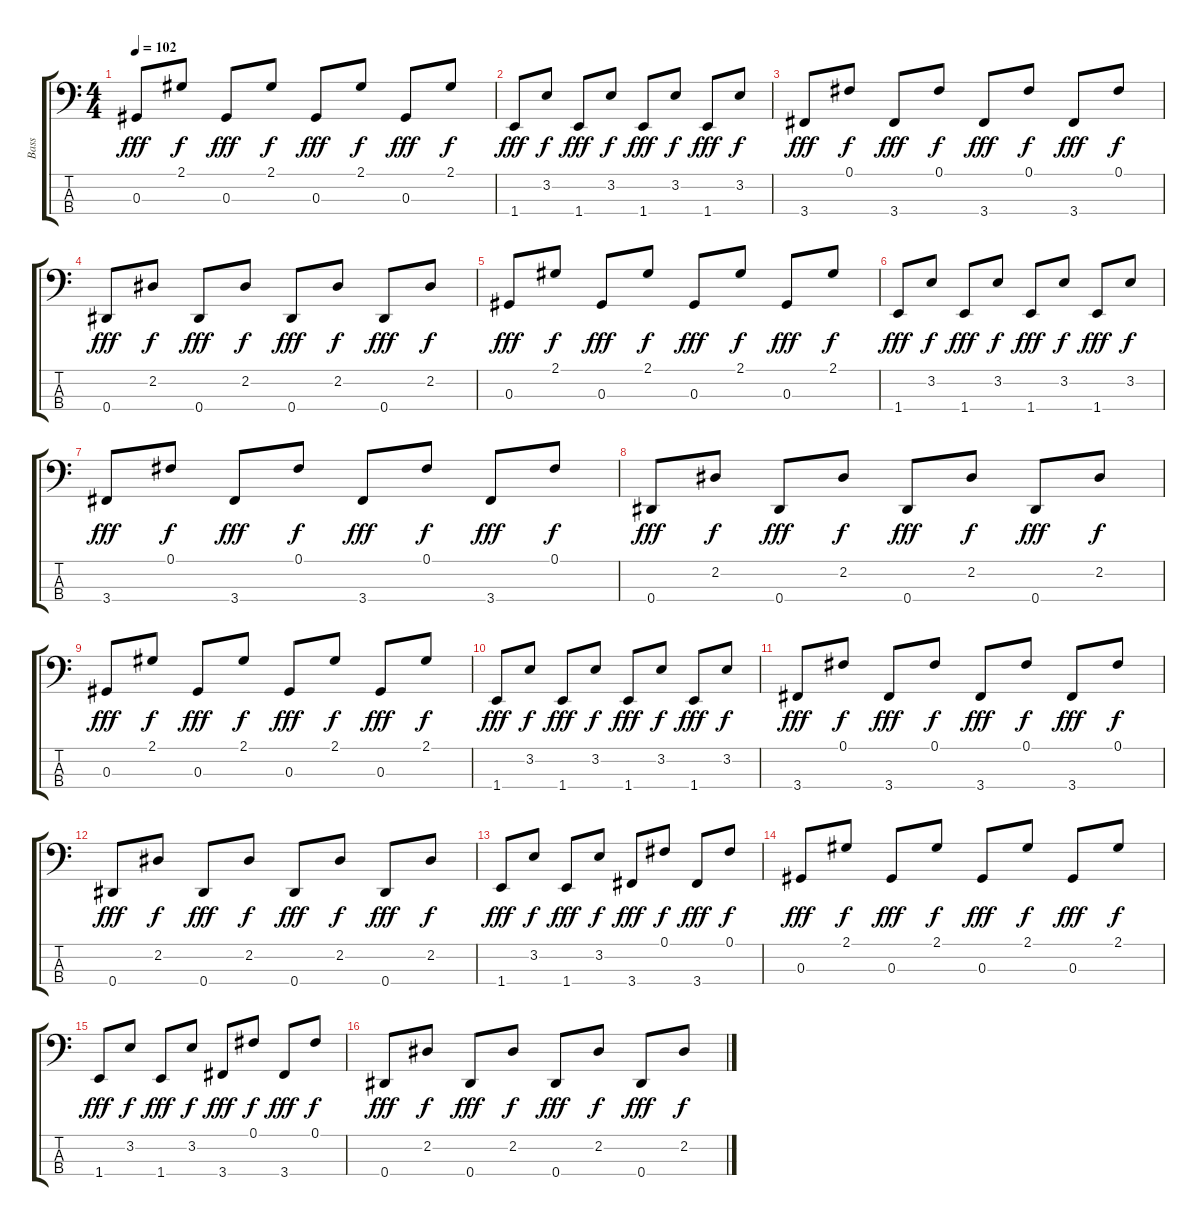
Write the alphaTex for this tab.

\track ("Bass" "Bass") {instrument electricbassfinger}
\staff {score tabs}
\tuning (Gb2 Db2 Ab1 Eb1) {hide}
\ts (4 4)
\tempo 102
\clef f4
\ks c
0.3.8{dy fff} 2.1.8{dy f} 0.3.8{dy fff} 2.1.8{dy f} 0.3.8{dy fff} 2.1.8{dy f} 0.3.8{dy fff} 2.1.8{dy f} |
1.4.8{dy fff} 3.2.8{dy f} 1.4.8{dy fff} 3.2.8{dy f} 1.4.8{dy fff} 3.2.8{dy f} 1.4.8{dy fff} 3.2.8{dy f} |
3.4.8{dy fff} 0.1.8{dy f} 3.4.8{dy fff} 0.1.8{dy f} 3.4.8{dy fff} 0.1.8{dy f} 3.4.8{dy fff} 0.1.8{dy f} |
0.4.8{dy fff} 2.2.8{dy f} 0.4.8{dy fff} 2.2.8{dy f} 0.4.8{dy fff} 2.2.8{dy f} 0.4.8{dy fff} 2.2.8{dy f} |
0.3.8{dy fff} 2.1.8{dy f} 0.3.8{dy fff} 2.1.8{dy f} 0.3.8{dy fff} 2.1.8{dy f} 0.3.8{dy fff} 2.1.8{dy f} |
1.4.8{dy fff} 3.2.8{dy f} 1.4.8{dy fff} 3.2.8{dy f} 1.4.8{dy fff} 3.2.8{dy f} 1.4.8{dy fff} 3.2.8{dy f} |
3.4.8{dy fff} 0.1.8{dy f} 3.4.8{dy fff} 0.1.8{dy f} 3.4.8{dy fff} 0.1.8{dy f} 3.4.8{dy fff} 0.1.8{dy f} |
0.4.8{dy fff} 2.2.8{dy f} 0.4.8{dy fff} 2.2.8{dy f} 0.4.8{dy fff} 2.2.8{dy f} 0.4.8{dy fff} 2.2.8{dy f} |
0.3.8{dy fff} 2.1.8{dy f} 0.3.8{dy fff} 2.1.8{dy f} 0.3.8{dy fff} 2.1.8{dy f} 0.3.8{dy fff} 2.1.8{dy f} |
1.4.8{dy fff} 3.2.8{dy f} 1.4.8{dy fff} 3.2.8{dy f} 1.4.8{dy fff} 3.2.8{dy f} 1.4.8{dy fff} 3.2.8{dy f} |
3.4.8{dy fff} 0.1.8{dy f} 3.4.8{dy fff} 0.1.8{dy f} 3.4.8{dy fff} 0.1.8{dy f} 3.4.8{dy fff} 0.1.8{dy f} |
0.4.8{dy fff} 2.2.8{dy f} 0.4.8{dy fff} 2.2.8{dy f} 0.4.8{dy fff} 2.2.8{dy f} 0.4.8{dy fff} 2.2.8{dy f} |
1.4.8{dy fff} 3.2.8{dy f} 1.4.8{dy fff} 3.2.8{dy f} 3.4.8{dy fff} 0.1.8{dy f} 3.4.8{dy fff} 0.1.8{dy f} |
0.3.8{dy fff} 2.1.8{dy f} 0.3.8{dy fff} 2.1.8{dy f} 0.3.8{dy fff} 2.1.8{dy f} 0.3.8{dy fff} 2.1.8{dy f} |
1.4.8{dy fff} 3.2.8{dy f} 1.4.8{dy fff} 3.2.8{dy f} 3.4.8{dy fff} 0.1.8{dy f} 3.4.8{dy fff} 0.1.8{dy f} |
0.4.8{dy fff} 2.2.8{dy f} 0.4.8{dy fff} 2.2.8{dy f} 0.4.8{dy fff} 2.2.8{dy f} 0.4.8{dy fff} 2.2.8{dy f}
